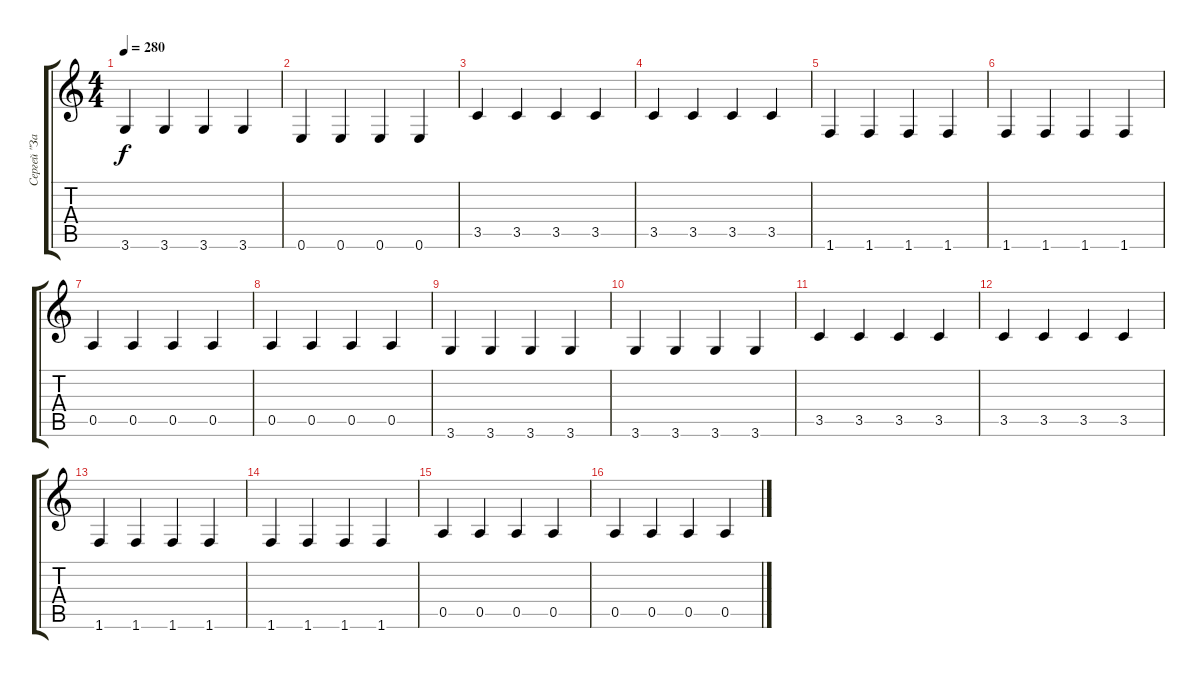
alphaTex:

\track ("Сергей \"Захар\" Захаров" "Сергей \"За") {instrument electricbassfinger}
\staff {score tabs}
\tuning (E4 B3 G3 D3 A2 E2) {hide}
\ts (4 4)
\tempo 280
\clef g2
\ks c
3.6.4{dy f} 3.6.4 3.6.4 3.6.4 |
0.6.4 0.6.4 0.6.4 0.6.4 |
3.5.4 3.5.4 3.5.4 3.5.4 |
3.5.4 3.5.4 3.5.4 3.5.4 |
1.6.4 1.6.4 1.6.4 1.6.4 |
1.6.4 1.6.4 1.6.4 1.6.4 |
0.5.4 0.5.4 0.5.4 0.5.4 |
0.5.4 0.5.4 0.5.4 0.5.4 |
3.6.4 3.6.4 3.6.4 3.6.4 |
3.6.4 3.6.4 3.6.4 3.6.4 |
3.5.4 3.5.4 3.5.4 3.5.4 |
3.5.4 3.5.4 3.5.4 3.5.4 |
1.6.4 1.6.4 1.6.4 1.6.4 |
1.6.4 1.6.4 1.6.4 1.6.4 |
0.5.4 0.5.4 0.5.4 0.5.4 |
0.5.4 0.5.4 0.5.4 0.5.4
